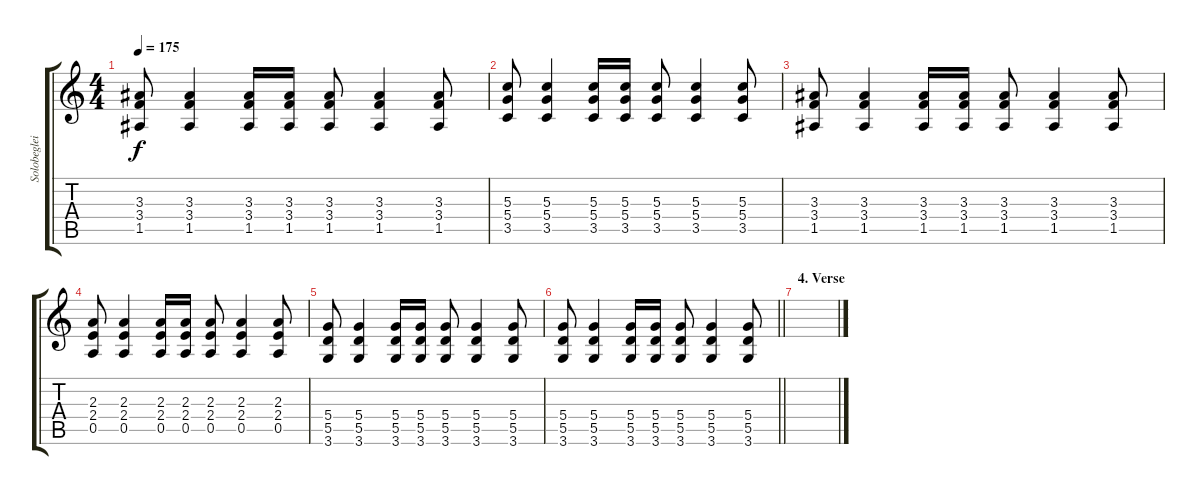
\track ("Solobegleitung" "Solobeglei") {instrument distortionguitar}
\staff {score tabs}
\tuning (E4 B3 G3 D3 A2 E2) {hide}
\ts (4 4)
\tempo 175
\clef g2
\ks c
(3.3 3.4 1.5).8{dy f} (3.3 3.4 1.5).4 (3.3 3.4 1.5).16 (3.3 3.4 1.5).16 (3.3 3.4 1.5).8 (3.3 3.4 1.5).4 (3.3 3.4 1.5).8 |
(5.3 5.4 3.5).8 (5.3 5.4 3.5).4 (5.3 5.4 3.5).16 (5.3 5.4 3.5).16 (5.3 5.4 3.5).8 (5.3 5.4 3.5).4 (5.3 5.4 3.5).8 |
(3.3 3.4 1.5).8 (3.3 3.4 1.5).4 (3.3 3.4 1.5).16 (3.3 3.4 1.5).16 (3.3 3.4 1.5).8 (3.3 3.4 1.5).4 (3.3 3.4 1.5).8 |
(2.3 2.4 0.5).8 (2.3 2.4 0.5).4 (2.3 2.4 0.5).16 (2.3 2.4 0.5).16 (2.3 2.4 0.5).8 (2.3 2.4 0.5).4 (2.3 2.4 0.5).8 |
(5.4 5.5 3.6).8 (5.4 5.5 3.6).4 (5.4 5.5 3.6).16 (5.4 5.5 3.6).16 (5.4 5.5 3.6).8 (5.4 5.5 3.6).4 (5.4 5.5 3.6).8 |
\barLineRight lightlight
(5.4 5.5 3.6).8 (5.4 5.5 3.6).4 (5.4 5.5 3.6).16 (5.4 5.5 3.6).16 (5.4 5.5 3.6).8 (5.4 5.5 3.6).4 (5.4 5.5 3.6).8 |
\section ("" "4. Verse")
